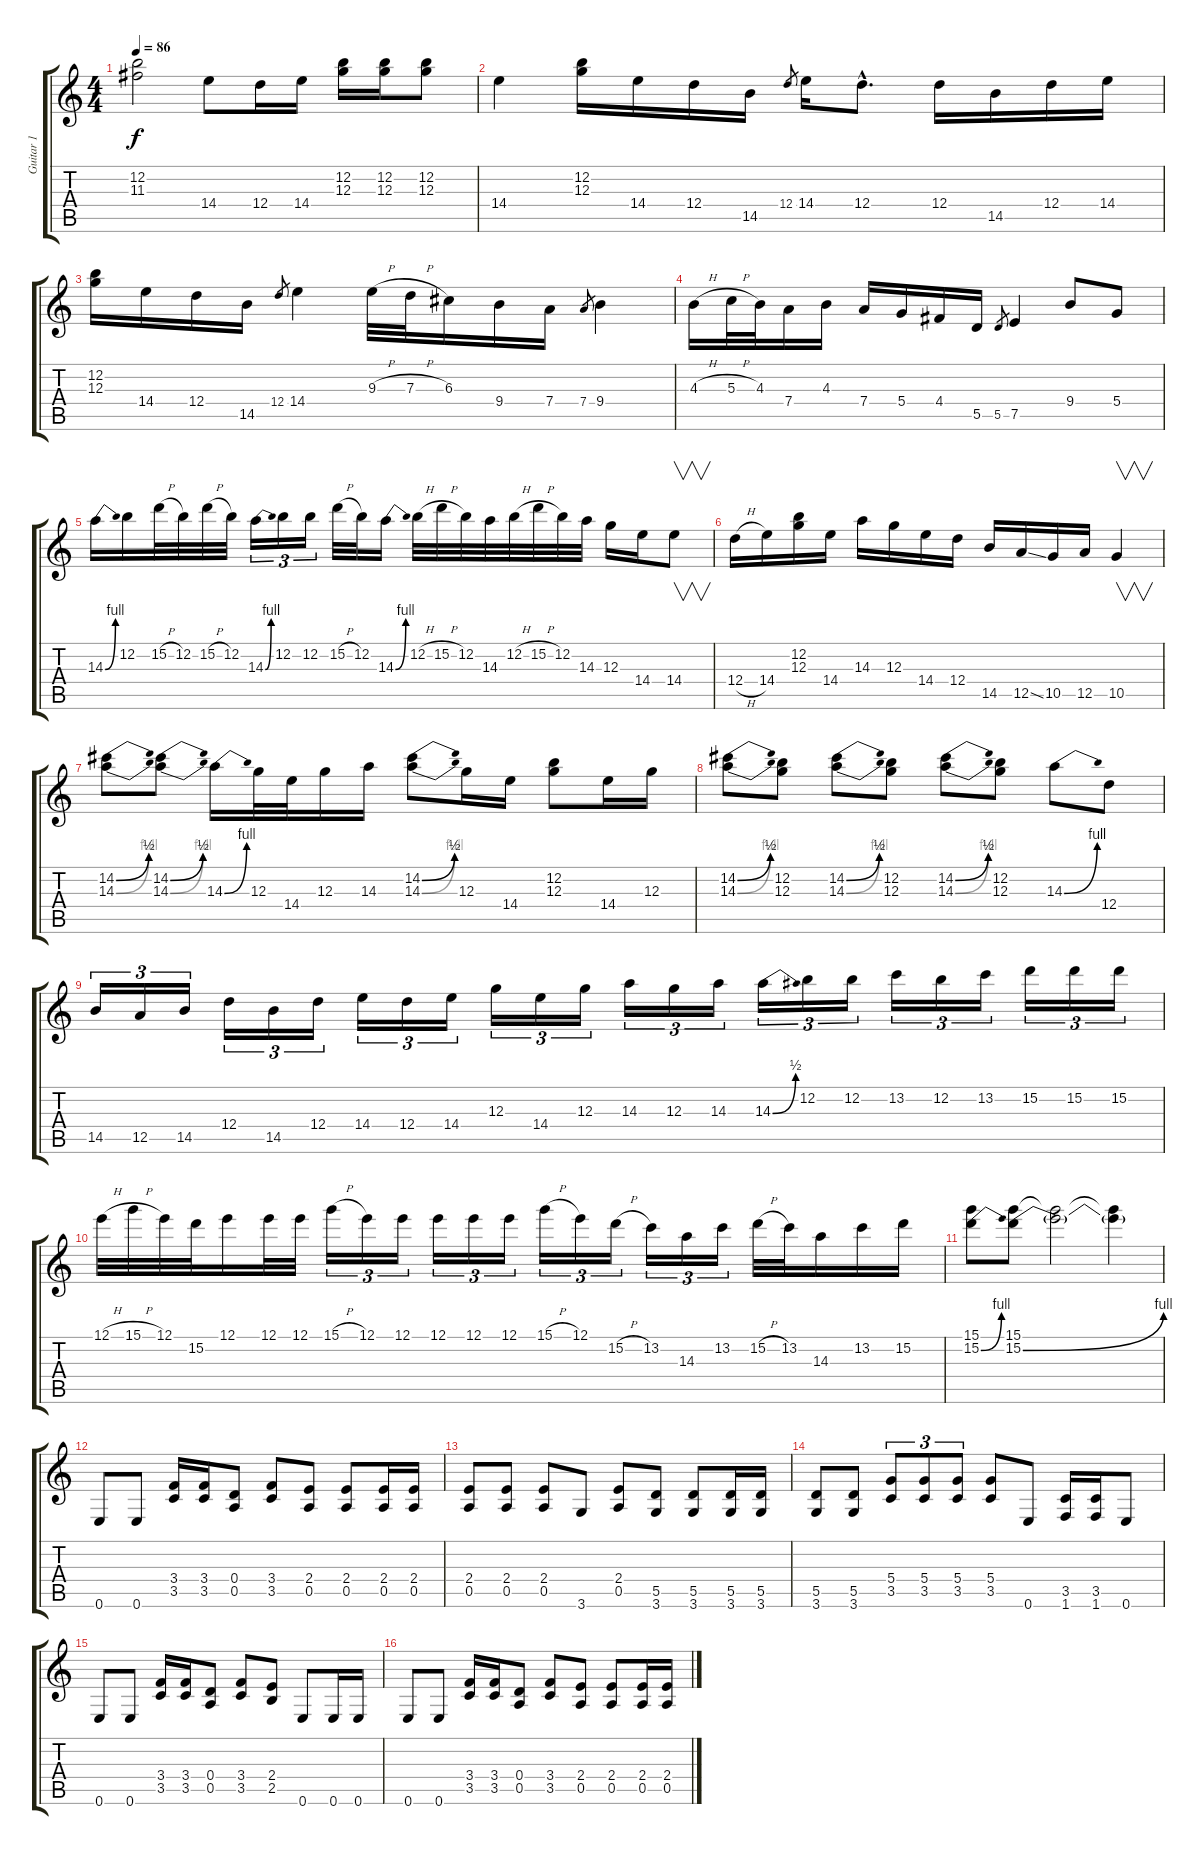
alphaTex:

\track ("Guitar 1" "Guitar 1") {instrument distortionguitar}
\staff {score tabs}
\tuning (E4 B3 G3 D3 A2 E2) {hide}
\ts (4 4)
\tempo 86
\clef g2
\ks c
(12.2 11.3).2{dy f} 14.4.8 12.4.16 14.4.16 (12.2 12.3).16 (12.2 12.3).16 (12.2 12.3).8 |
14.4.4 (12.2 12.3).16 14.4.16 12.4.16 14.5.16 12.4.8{gr} 14.4.16 12.4{hac}.8{d} 12.4.16 14.5.16 12.4.16 14.4.16 |
(12.2 12.3).16 14.4.16 12.4.16 14.5.16 12.4.8{gr} 14.4.4 9.3{h}.32 7.3{h}.32 6.3.16 9.4.16 7.4.16 7.4.8{gr} 9.4.4 |
4.3{h}.16 5.3{h}.32 4.3.32 7.4.16 4.3.16 7.4.16 5.4.16 4.4.16 5.5.16 5.5.8{gr} 7.5.4 9.4.8 5.4.8 |
14.3{be (bend 0 0 60 4)}.16 12.2.16 15.2{h}.32 12.2.32 15.2{h}.32 12.2.32 14.3{be (bend 0 0 60 4)}.16{tu (3 2)} 12.2.16{tu (3 2)} 12.2.16{tu (3 2)} 15.2{h}.32 12.2.32 14.3{be (bend 0 0 60 4)}.16 12.2{h}.32 15.2{h}.32 12.2.32 14.3.32 12.2{h}.32 15.2{h}.32 12.2.32 14.3.32 12.3.16 14.4.16 14.4.8{v} |
12.4{h}.16 14.4.16 (12.2 12.3).16 14.4.16 14.3.16 12.3.16 14.4.16 12.4.16 14.5.16 12.5{ss}.16 10.5.16 12.5.16 10.5.4{v} |
(14.2{be (bend 0 0 60 2)} 14.3{be (bend 0 0 60 4)}).8 (14.2{be (bend 0 0 60 2)} 14.3{be (bend 0 0 60 4)}).8 14.3{be (bend 0 0 60 4)}.16 12.3.32 14.4.32 12.3.16 14.3.16 (14.2{be (bend 0 0 60 2)} 14.3{be (bend 0 0 60 4)}).8 12.3.16 14.4.16 (12.2 12.3).8 14.4.16 12.3.16 |
(14.2{be (bend 0 0 60 2)} 14.3{be (bend 0 0 60 4)}).8 (12.2 12.3).8 (14.2{be (bend 0 0 60 2)} 14.3{be (bend 0 0 60 4)}).8 (12.2 12.3).8 (14.2{be (bend 0 0 60 2)} 14.3{be (bend 0 0 60 4)}).8 (12.2 12.3).8 14.3{be (bend 0 0 60 4)}.8 12.4.8 |
14.5.16{tu (3 2)} 12.5.16{tu (3 2)} 14.5.16{tu (3 2)} 12.4.16{tu (3 2)} 14.5.16{tu (3 2)} 12.4.16{tu (3 2)} 14.4.16{tu (3 2)} 12.4.16{tu (3 2)} 14.4.16{tu (3 2)} 12.3.16{tu (3 2)} 14.4.16{tu (3 2)} 12.3.16{tu (3 2)} 14.3.16{tu (3 2)} 12.3.16{tu (3 2)} 14.3.16{tu (3 2)} 14.3{be (bend 0 0 60 2)}.16{tu (3 2)} 12.2.16{tu (3 2)} 12.2.16{tu (3 2)} 13.2.16{tu (3 2)} 12.2.16{tu (3 2)} 13.2.16{tu (3 2)} 15.2.16{tu (3 2)} 15.2.16{tu (3 2)} 15.2.16{tu (3 2)} |
12.1{h}.32 15.1{h}.32 12.1.32 15.2.32 12.1.16 12.1.32 12.1.32 15.1{h}.16{tu (3 2)} 12.1.16{tu (3 2)} 12.1.16{tu (3 2)} 12.1.16{tu (3 2)} 12.1.16{tu (3 2)} 12.1.16{tu (3 2)} 15.1{h}.16{tu (3 2)} 12.1.16{tu (3 2)} 15.2{h}.16{tu (3 2)} 13.2.16{tu (3 2)} 14.3.16{tu (3 2)} 13.2.16{tu (3 2)} 15.2{h}.32 13.2.32 14.3.16 13.2.16 15.2.16 |
(15.1 15.2{be (bend 0 0 60 4)}).8 (15.1 15.2{be (bend 0 0 60 4)}).8 (15.1{t} 15.2{t}).2 (15.1{t} 15.2{t}).4 |
0.6.8 0.6.8 (3.4 3.5).16 (3.4 3.5).16 (0.4 0.5).8 (3.4 3.5).8 (2.4 0.5).8 (2.4 0.5).8 (2.4 0.5).16 (2.4 0.5).16 |
(2.4 0.5).8 (2.4 0.5).8 (2.4 0.5).8 3.6.8 (2.4 0.5).8 (5.5 3.6).8 (5.5 3.6).8 (5.5 3.6).16 (5.5 3.6).16 |
(5.5 3.6).8 (5.5 3.6).8 (5.4 3.5).8{tu (3 2)} (5.4 3.5).8{tu (3 2)} (5.4 3.5).8{tu (3 2)} (5.4 3.5).8 0.6.8 (3.5 1.6).16 (3.5 1.6).16 0.6.8 |
0.6.8 0.6.8 (3.4 3.5).16 (3.4 3.5).16 (0.4 0.5).8 (3.4 3.5).8 (2.4 2.5).8 0.6.8 0.6.16 0.6.16 |
0.6.8 0.6.8 (3.4 3.5).16 (3.4 3.5).16 (0.4 0.5).8 (3.4 3.5).8 (2.4 0.5).8 (2.4 0.5).8 (2.4 0.5).16 (2.4 0.5).16
